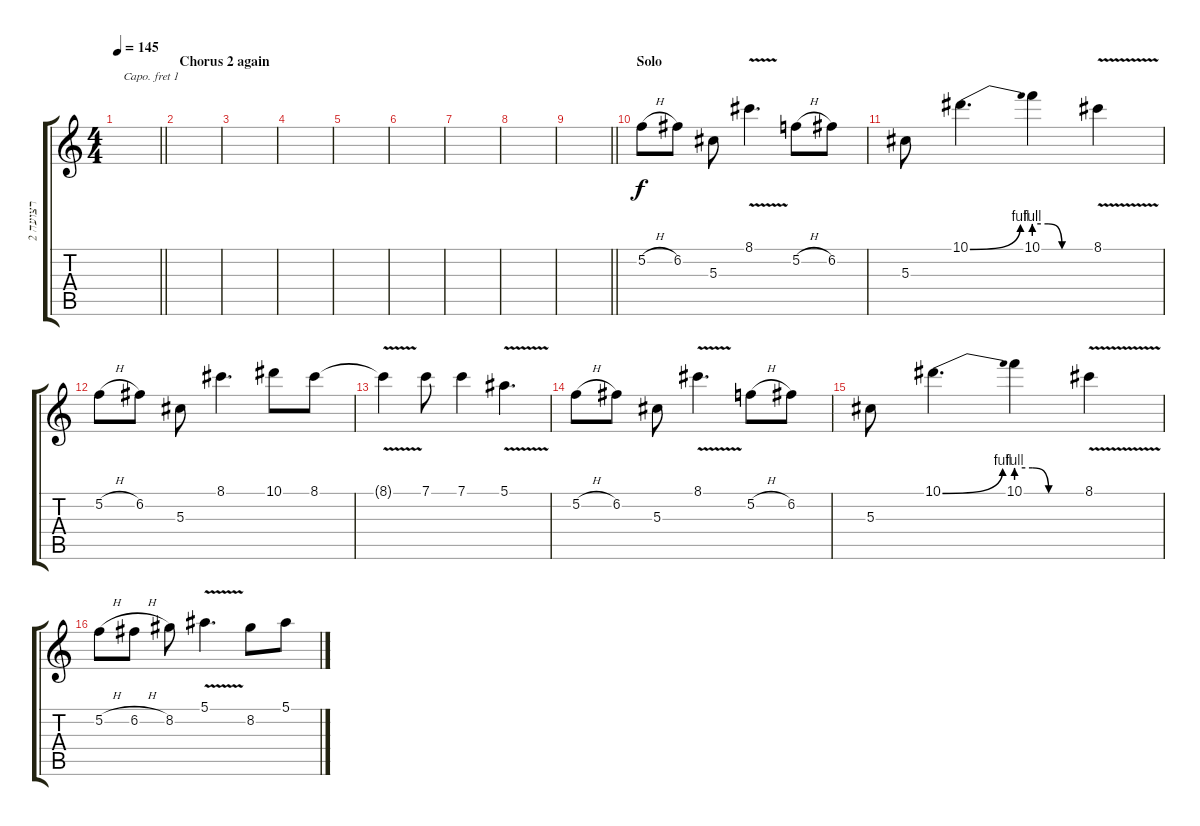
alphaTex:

\track ("רצועה 2" "רצועה 2") {instrument acousticguitarsteel}
\staff {score tabs}
\capo 1
\tuning (E4 B3 G3 D3 A2 E2) {hide}
\ts (4 4)
\tempo 145
\clef g2
\barLineRight lightlight
\ks c
|
\section ("" "Chorus 2 again")
|
|
|
|
|
|
|
\barLineRight lightlight
|
\section ("" "Solo")
5.2{h}.8{volume 16 balance 16 instrument distortionguitar} 6.2.8 5.3.8 8.1{v}.4{d} 5.2{h}.8 6.2.8 |
5.3.8 10.1{be (bend 0 0 60 4)}.4{d} 10.1{be (custom 0 4 15 4 30 0 60 0)}.4 8.1{v}.4 |
5.2{h}.8 6.2.8 5.3.8 8.1.4{d} 10.1.8 8.1.8 |
8.1{v t}.4 7.1.8 7.1.4 5.1{v}.4{d} |
5.2{h}.8 6.2.8 5.3.8 8.1{v}.4{d} 5.2{h}.8 6.2.8 |
5.3.8 10.1{be (bend 0 0 60 4)}.4{d} 10.1{be (custom 0 4 15 4 30 0 60 0)}.4 8.1{v}.4 |
5.2{h}.8 6.2{h}.8 8.2.8 5.1{v}.4{d} 8.2.8 5.1.8
